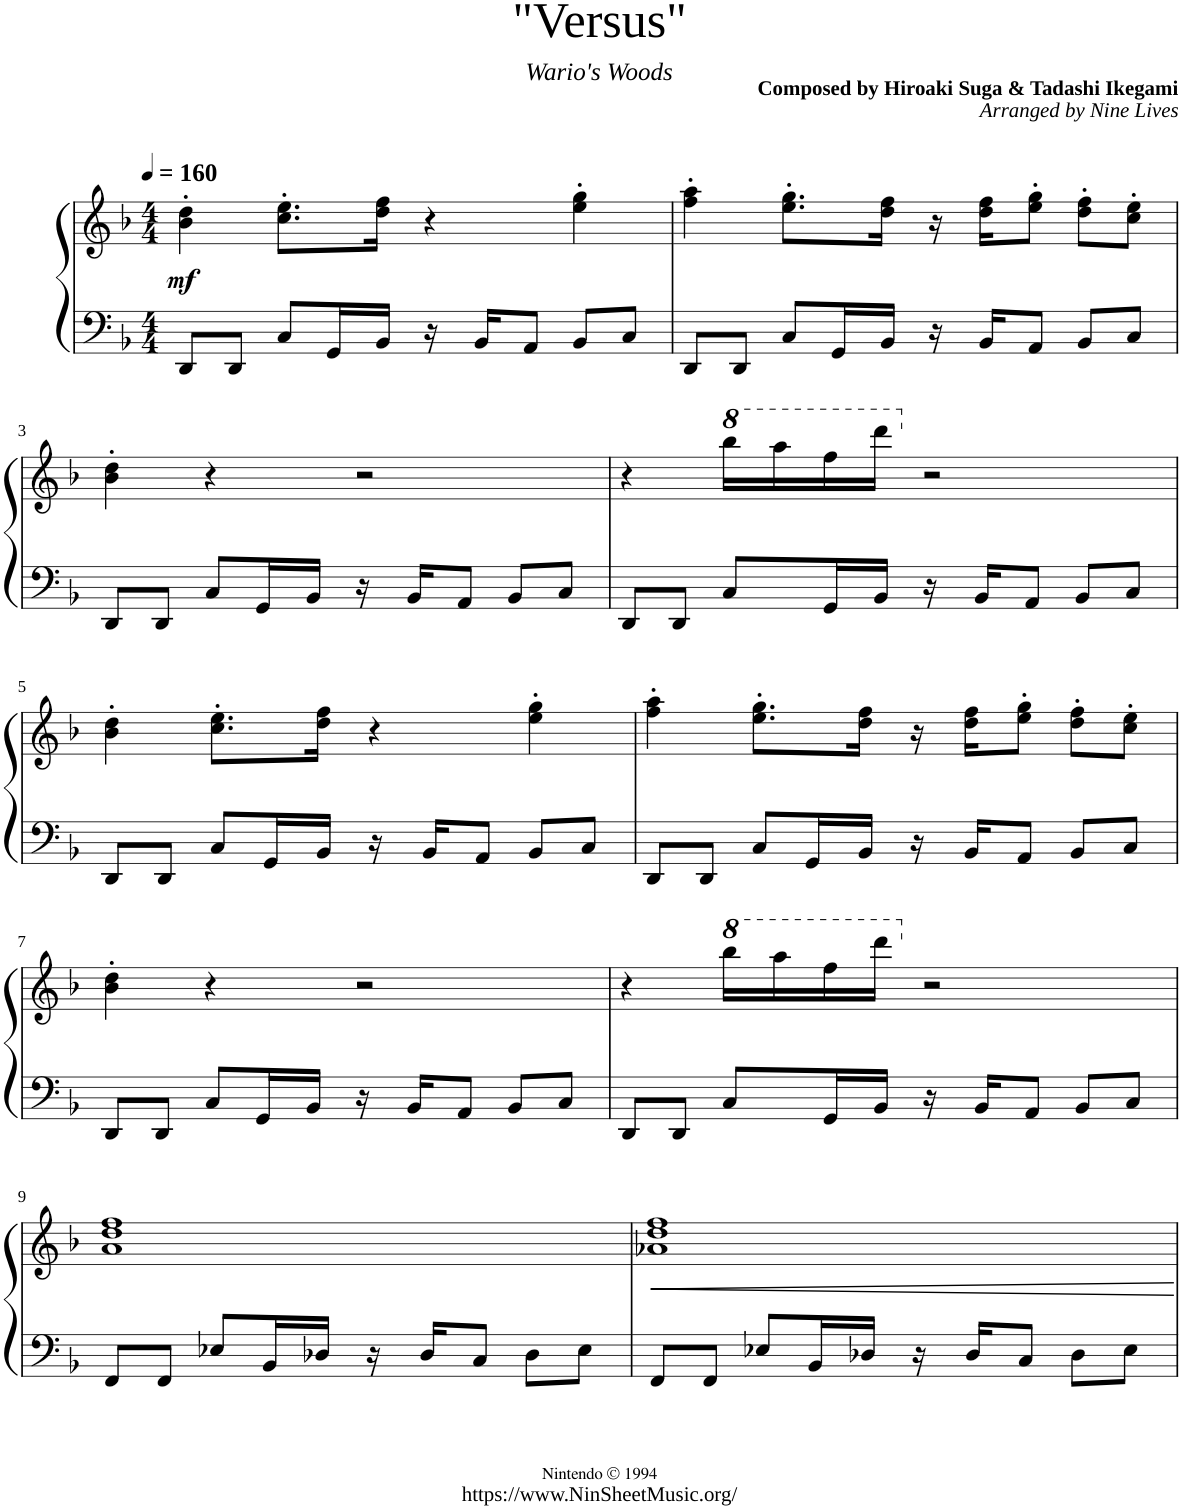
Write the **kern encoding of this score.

**kern	**kern	**dynam
*part1	*part1	*part1
*staff2	*staff1	*staff1/2
*I"Piano	*	*
*I'Pno.	*	*
*clefF4	*clefG2	*
*k[b-]	*k[b-]	*
*M4/4	*M4/4	*
*MM160	*MM160	*
=1	=1	=1
!	!	!LO:DY:b
8DD/L	4b-\' 4dd\'	mf
8DD/J	.	.
8C/L	8.cc\' 8.ee\'L	.
16GG/L	.	.
16BB-/JJ	16dd\ 16ff\Jk	.
16r	4r	.
16BB-/KL	.	.
8AA/J	.	.
8BB-/L	4ee\' 4gg\'	.
8C/J	.	.
=2	=2	=2
8DD/L	4ff\' 4aa\'	.
8DD/J	.	.
8C/L	8.ee\' 8.gg\'L	.
16GG/L	.	.
16BB-/JJ	16dd\ 16ff\Jk	.
16r	16r	.
16BB-/KL	16dd\ 16ff\KL	.
8AA/J	8ee\' 8gg\'J	.
8BB-/L	8dd\' 8ff\'L	.
8C/J	8cc\' 8ee\'J	.
!!LO:LB:g=z
=3	=3	=3
8DD/L	4b-\' 4dd\'	.
8DD/J	.	.
8C/L	4r	.
16GG/L	.	.
16BB-/JJ	.	.
16r	2r	.
16BB-/KL	.	.
8AA/J	.	.
8BB-/L	.	.
8C/J	.	.
=4	=4	=4
8DD/L	4r	.
8DD/J	.	.
*	*8va	*
8C/L	16bbb-\LL	.
.	16aaa\	.
16GG/L	16fff\	.
16BB-/JJ	16dddd\JJ	.
*	*X8va	*
16r	2r	.
16BB-/KL	.	.
8AA/J	.	.
8BB-/L	.	.
8C/J	.	.
!!LO:LB:g=z
=5	=5	=5
8DD/L	4b-\' 4dd\'	.
8DD/J	.	.
8C/L	8.cc\' 8.ee\'L	.
16GG/L	.	.
16BB-/JJ	16dd\ 16ff\Jk	.
16r	4r	.
16BB-/KL	.	.
8AA/J	.	.
8BB-/L	4ee\' 4gg\'	.
8C/J	.	.
=6	=6	=6
8DD/L	4ff\' 4aa\'	.
8DD/J	.	.
8C/L	8.ee\' 8.gg\'L	.
16GG/L	.	.
16BB-/JJ	16dd\ 16ff\Jk	.
16r	16r	.
16BB-/KL	16dd\ 16ff\KL	.
8AA/J	8ee\' 8gg\'J	.
8BB-/L	8dd\' 8ff\'L	.
8C/J	8cc\' 8ee\'J	.
!!LO:LB:g=z
=7	=7	=7
8DD/L	4b-\' 4dd\'	.
8DD/J	.	.
8C/L	4r	.
16GG/L	.	.
16BB-/JJ	.	.
16r	2r	.
16BB-/KL	.	.
8AA/J	.	.
8BB-/L	.	.
8C/J	.	.
=8	=8	=8
8DD/L	4r	.
8DD/J	.	.
*	*8va	*
8C/L	16bbb-\LL	.
.	16aaa\	.
16GG/L	16fff\	.
16BB-/JJ	16dddd\JJ	.
*	*X8va	*
16r	2r	.
16BB-/KL	.	.
8AA/J	.	.
8BB-/L	.	.
8C/J	.	.
!!LO:LB:g=z
=9	=9	=9
8FF/L	1a 1dd 1ff	.
8FF/J	.	.
8E-X/L	.	.
16BB-/L	.	.
16D-X/JJ	.	.
16r	.	.
16D-/KL	.	.
8C/J	.	.
8D-\L	.	.
8E-\J	.	.
=10	=10	=10
8FF/L	1a-X 1dd 1ff	.
8FF/J	.	.
8E-X/L	.	.
16BB-/L	.	.
16D-X/JJ	.	.
16r	.	.
16D-/KL	.	.
8C/J	.	.
8D-\L	.	.
8E-\J	.	.
=	=	=
*-	*-	*-
